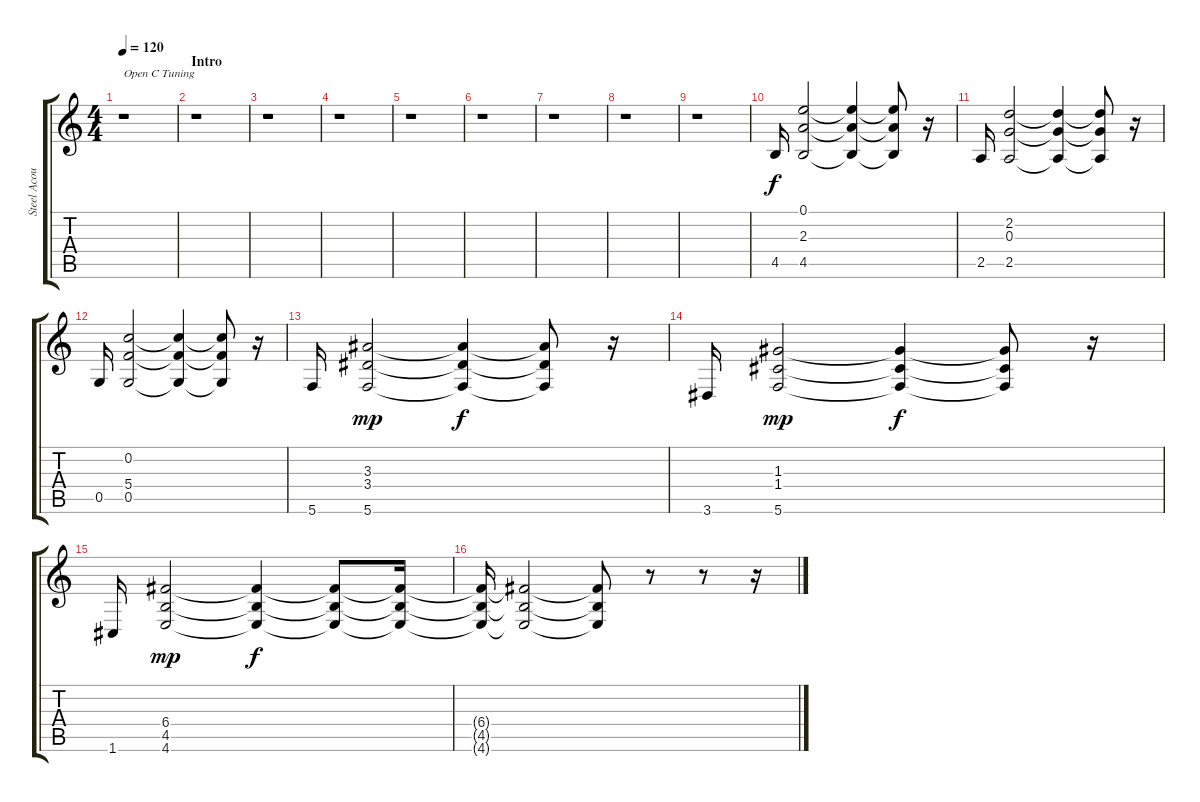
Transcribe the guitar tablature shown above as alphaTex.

\track ("Steel Acoustic" "Steel Acou") {instrument acousticguitarsteel}
\staff {score tabs}
\tuning (E4 C4 G3 C3 G2 C2) {hide}
\ts (4 4)
\tempo 120
\clef g2
\ks c
r.1{txt "Open C Tuning" dy f instrument acousticguitarsteel} |
\section ("" "Intro")
r.1 |
r.1 |
r.1 |
r.1 |
r.1 |
r.1 |
r.1 |
r.1 |
4.5.16 (0.1 2.3 4.5).2 (0.1{t} 2.3{t} 4.5{t}).4 (0.1{t} 2.3{t} 4.5{t}).8 r.16 |
2.5.16 (2.2 0.3 2.5).2 (2.2{t} 0.3{t} 2.5{t}).4 (2.2{t} 0.3{t} 2.5{t}).8 r.16 |
0.5.16 (0.2 5.4 0.5).2 (0.2{t} 5.4{t} 0.5{t}).4 (0.2{t} 5.4{t} 0.5{t}).8 r.16 |
5.6.16 (3.3 3.4 5.6).2{dy mp} (3.3{t} 3.4{t} 5.6{t}).4{dy f} (3.3{t} 3.4{t} 5.6{t}).8 r.16 |
3.6.16 (1.3 1.4 5.6).2{dy mp} (1.3{t} 1.4{t} 5.6{t}).4{dy f} (1.3{t} 1.4{t} 5.6{t}).8 r.16 |
1.6.16 (6.4 4.5 4.6).2{dy mp} (6.4{t} 4.5{t} 4.6{t}).4{dy f} (6.4{t} 4.5{t} 4.6{t}).8 (6.4{t} 4.5{t} 4.6{t}).16 |
(6.4{t} 4.5{t} 4.6{t}).16 (6.4{t} 4.5{t} 4.6{t}).2 (6.4{t} 4.5{t} 4.6{t}).8 r.8 r.8 r.16
